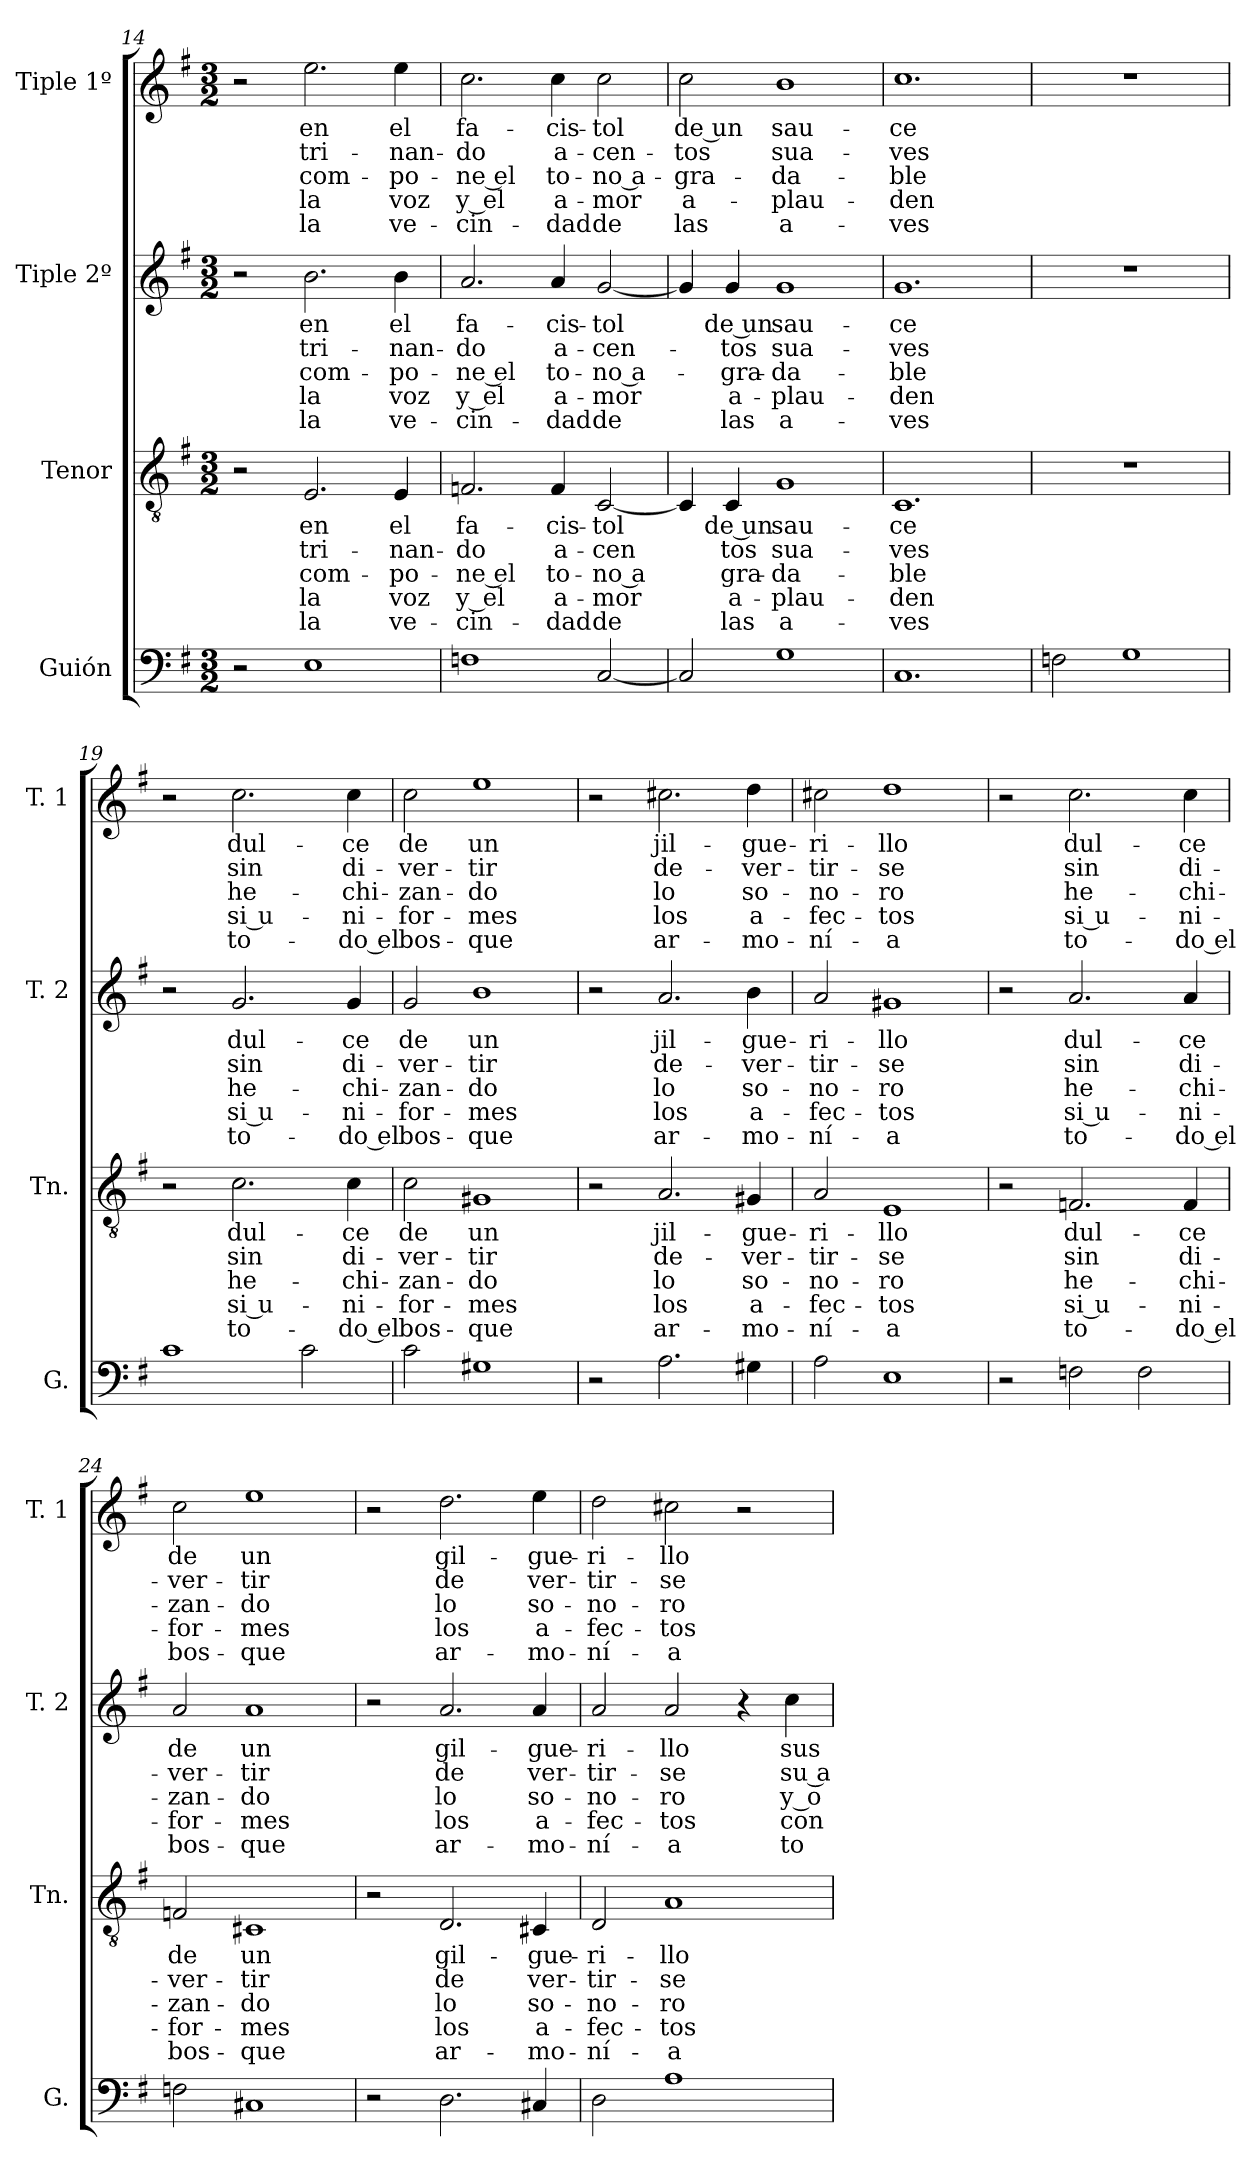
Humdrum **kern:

**kern	**kern	**text	**text	**text	**text	**text	**kern	**text	**text	**text	**text	**text	**kern	**text	**text	**text	**text	**text
*part4	*part3	*part3	*part3	*part3	*part3	*part3	*part2	*part2	*part2	*part2	*part2	*part2	*part1	*part1	*part1	*part1	*part1	*part1
*staff4	*staff3	*staff3	*staff3	*staff3	*staff3	*staff3	*staff2	*staff2	*staff2	*staff2	*staff2	*staff2	*staff1	*staff1	*staff1	*staff1	*staff1	*staff1
*I"Guión	*I"Tenor	*	*	*	*	*	*I"Tiple 2º	*	*	*	*	*	*I"Tiple 1º	*	*	*	*	*
*I'G.	*I'Tn.	*	*	*	*	*	*I'T. 2	*	*	*	*	*	*I'T. 1	*	*	*	*	*
*clefF4	*clefGv2	*	*	*	*	*	*clefG2	*	*	*	*	*	*clefG2	*	*	*	*	*
*k[f#]	*k[f#]	*	*	*	*	*	*k[f#]	*	*	*	*	*	*k[f#]	*	*	*	*	*
*M3/2	*M3/2	*	*	*	*	*	*M3/2	*	*	*	*	*	*M3/2	*	*	*	*	*
=14	=14	=14	=14	=14	=14	=14	=14	=14	=14	=14	=14	=14	=14	=14	=14	=14	=14	=14
2r	2r	.	.	.	.	.	2r	.	.	.	.	.	2r	.	.	.	.	.
1E	2.E	en	tri-	com-	la	la	2.b	en	tri-	com-	la	la	2.ee	en	tri-	com-	la	la
.	4E	el	-nan-	-po-	voz	ve-	4b	el	-nan-	-po-	voz	ve-	4ee	el	-nan-	-po-	voz	ve-
=15	=15	=15	=15	=15	=15	=15	=15	=15	=15	=15	=15	=15	=15	=15	=15	=15	=15	=15
1Fn	2.Fn	fa-	-do	-ne el	y el	-cin-	2.a	fa-	-do	-ne el	y el	-cin-	2.cc	fa-	-do	-ne el	y el	-cin-
.	4F	-cis-	a-	to-	a-	-dad	4a	-cis-	a-	to-	a-	-dad	4cc	-cis-	a-	to-	a-	-dad
[2C	[2C	-tol	-cen	-no a	-mor	de	[2g	-tol	-cen-	no a-	-mor	de	2cc	-tol	-cen-	no a-	-mor	de
=16	=16	=16	=16	=16	=16	=16	=16	=16	=16	=16	=16	=16	=16	=16	=16	=16	=16	=16
2C]	4C]	.	.	.	.	.	4g]	.	.	.	.	.	2cc	de un	-tos	-gra-	a-	las
.	4C	de un	-tos	-gra-	a-	las	4g	de un	-tos	-gra-	a-	las	.	.	.	.	.	.
1G	1G	sau-	sua-	-da-	-plau-	a-	1g	sau-	sua-	-da-	-plau-	a-	1b	sau-	sua-	-da-	-plau-	a-
=17	=17	=17	=17	=17	=17	=17	=17	=17	=17	=17	=17	=17	=17	=17	=17	=17	=17	=17
1.C	1.C	-ce	-ves	-ble	-den	-ves	1.g	-ce	-ves	-ble	-den	-ves	1.cc	-ce	-ves	-ble	-den	-ves
=18	=18	=18	=18	=18	=18	=18	=18	=18	=18	=18	=18	=18	=18	=18	=18	=18	=18	=18
2Fn	1.r	.	.	.	.	.	1.r	.	.	.	.	.	1.r	.	.	.	.	.
1G	.	.	.	.	.	.	.	.	.	.	.	.	.	.	.	.	.	.
=19	=19	=19	=19	=19	=19	=19	=19	=19	=19	=19	=19	=19	=19	=19	=19	=19	=19	=19
1c	2r	.	.	.	.	.	2r	.	.	.	.	.	2r	.	.	.	.	.
.	2.c	dul-	sin	he-	si u-	to-	2.g	dul-	sin	he-	si u-	to-	2.cc	dul-	sin	he-	si u-	to-
2c	.	.	.	.	.	.	.	.	.	.	.	.	.	.	.	.	.	.
.	4c	-ce	di-	-chi-	-ni-	-do el	4g	-ce	di-	-chi-	-ni-	-do el	4cc	-ce	di-	-chi-	-ni-	-do el
=20	=20	=20	=20	=20	=20	=20	=20	=20	=20	=20	=20	=20	=20	=20	=20	=20	=20	=20
2c	2c	de	-ver-	-zan-	-for-	bos-	2g	de	-ver-	-zan-	-for-	bos-	2cc	de	-ver-	-zan-	-for-	bos-
1G#X	1G#X	un	-tir	-do	-mes	-que	1b	un	-tir	-do	-mes	-que	1ee	un	-tir	-do	-mes	-que
=21	=21	=21	=21	=21	=21	=21	=21	=21	=21	=21	=21	=21	=21	=21	=21	=21	=21	=21
2r	2r	.	.	.	.	.	2r	.	.	.	.	.	2r	.	.	.	.	.
2.A	2.A	jil-	de-	lo	los	ar-	2.a	jil-	de-	lo	los	ar-	2.cc#X	jil-	de-	lo	los	ar-
4G#X	4G#X	-gue-	-ver-	so-	a-	-mo-	4b	-gue-	-ver-	so-	a-	-mo-	4dd	-gue-	-ver-	so-	a-	-mo-
=22	=22	=22	=22	=22	=22	=22	=22	=22	=22	=22	=22	=22	=22	=22	=22	=22	=22	=22
2A	2A	-ri-	-tir-	-no-	-fec-	-ní-	2a	-ri-	-tir-	-no-	-fec-	-ní-	2cc#X	-ri-	-tir-	-no-	-fec-	-ní-
1E	1E	-llo	-se	-ro	-tos	-a	1g#X	-llo	-se	-ro	-tos	-a	1dd	-llo	-se	-ro	-tos	-a
=23	=23	=23	=23	=23	=23	=23	=23	=23	=23	=23	=23	=23	=23	=23	=23	=23	=23	=23
2r	2r	.	.	.	.	.	2r	.	.	.	.	.	2r	.	.	.	.	.
2Fn	2.Fn	dul-	sin	he-	si u-	to-	2.a	dul-	sin	he-	si u-	to-	2.cc	dul-	sin	he-	si u-	to-
2F	.	.	.	.	.	.	.	.	.	.	.	.	.	.	.	.	.	.
.	4F	-ce	di-	-chi-	-ni-	-do el	4a	-ce	di-	-chi-	-ni-	-do el	4cc	-ce	di-	-chi-	-ni-	-do el
=24	=24	=24	=24	=24	=24	=24	=24	=24	=24	=24	=24	=24	=24	=24	=24	=24	=24	=24
2Fn	2Fn	de	-ver-	-zan-	-for-	bos-	2a	de	-ver-	-zan-	-for-	bos-	2cc	de	-ver-	-zan-	-for-	bos-
1C#X	1C#X	un	-tir	-do	-mes	-que	1a	un	-tir	-do	-mes	-que	1ee	un	-tir	-do	-mes	-que
=25	=25	=25	=25	=25	=25	=25	=25	=25	=25	=25	=25	=25	=25	=25	=25	=25	=25	=25
2r	2r	.	.	.	.	.	2r	.	.	.	.	.	2r	.	.	.	.	.
2.D	2.D	gil-	de	lo	los	ar-	2.a	gil-	de	lo	los	ar-	2.dd	gil-	de	lo	los	ar-
4C#X	4C#X	-gue-	ver-	so-	a-	-mo-	4a	-gue-	ver-	so-	a-	-mo-	4ee	-gue-	ver-	so-	a-	-mo-
=26	=26	=26	=26	=26	=26	=26	=26	=26	=26	=26	=26	=26	=26	=26	=26	=26	=26	=26
2D	2D	-ri-	-tir-	-no-	-fec-	-ní-	2a	-ri-	-tir-	-no-	-fec-	-ní-	2dd	-ri-	-tir-	-no-	-fec-	-ní-
1A	1A	-llo	-se	-ro	-tos	-a	2a	-llo	-se	-ro	-tos	-a	2cc#i	-llo	-se	-ro	-tos	-a
.	.	.	.	.	.	.	4r	.	.	.	.	.	2r	.	.	.	.	.
.	.	.	.	.	.	.	4cc	sus	su a-	y o-	con-	to-	.	.	.	.	.	.
=	=	=	=	=	=	=	=	=	=	=	=	=	=	=	=	=	=	=
*-	*-	*-	*-	*-	*-	*-	*-	*-	*-	*-	*-	*-	*-	*-	*-	*-	*-	*-
